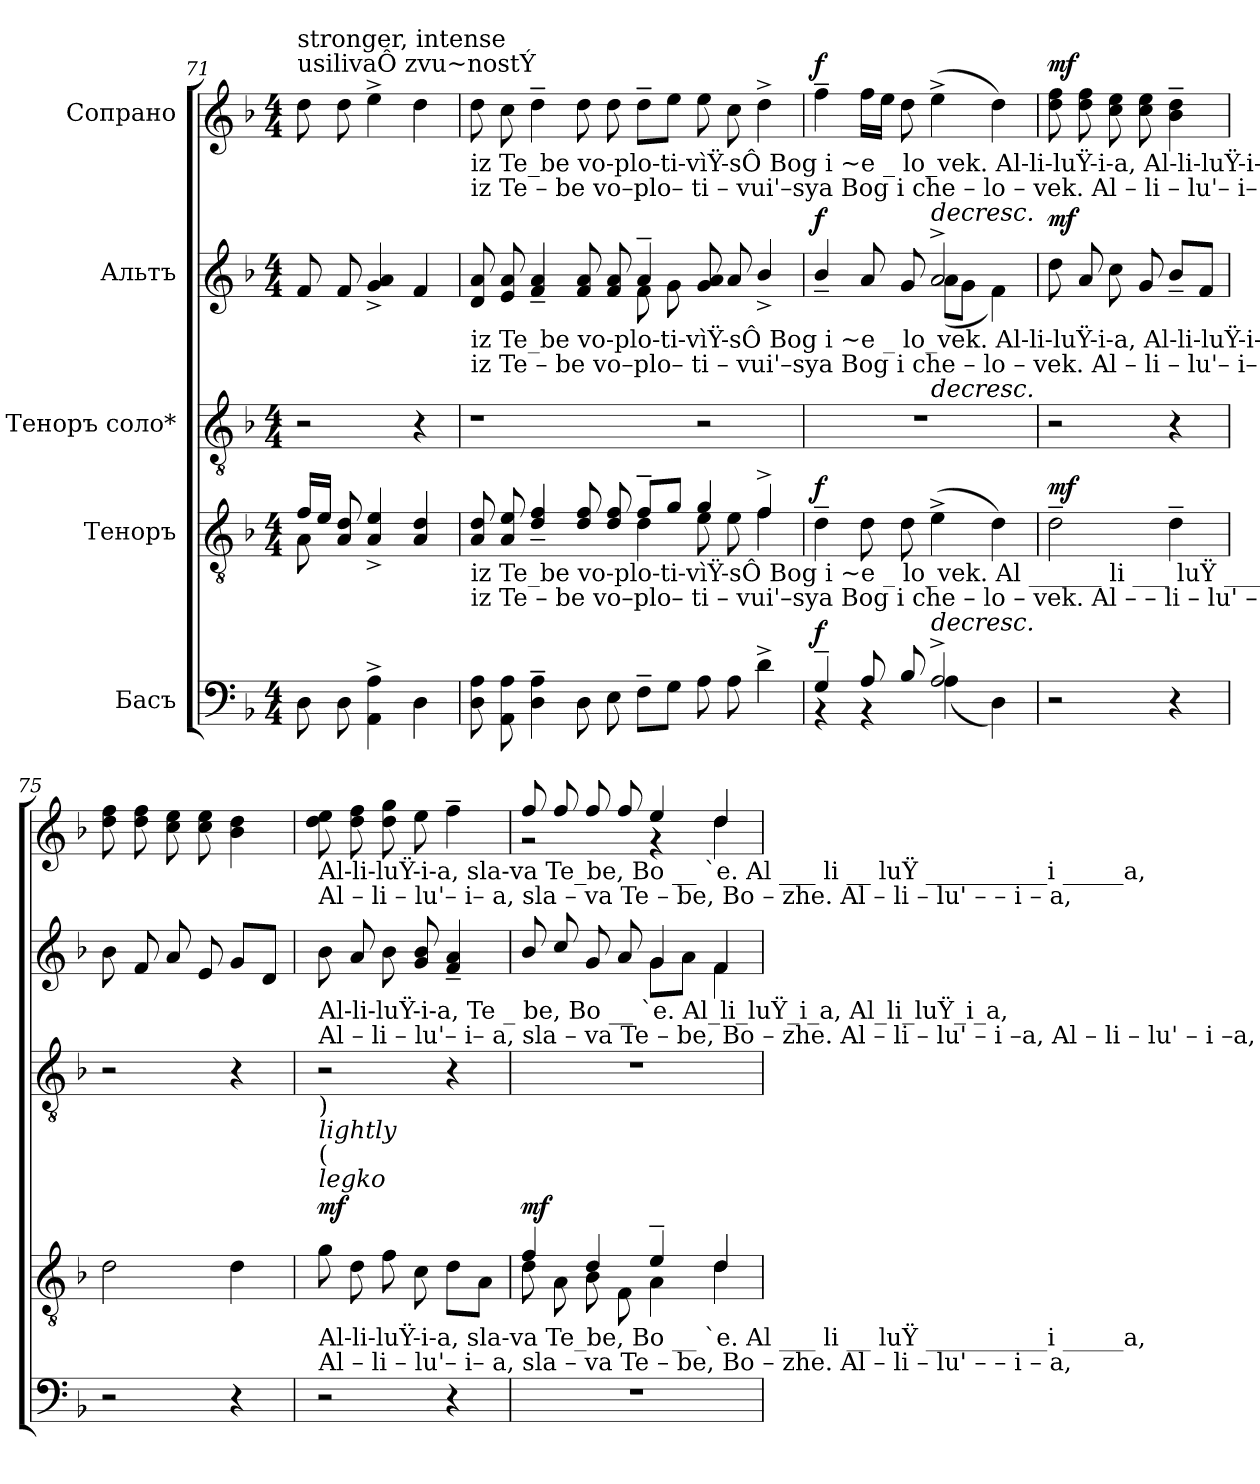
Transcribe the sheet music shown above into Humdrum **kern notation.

**kern	**dynam	**kern	**dynam	**kern	**kern	**dynam	**kern	**dynam
*part5	*part5	*part4	*part4	*part3	*part2	*part2	*part1	*part1
*staff5	*staff5	*staff4	*staff4	*staff3	*staff2	*staff2	*staff1	*staff1
*I"Басъ	*	*I"Теноръ	*	*I"Теноръ  соло*	*I"Альтъ	*	*I"Сопрано	*
*clefF4	*	*clefGv2	*	*clefGv2	*clefG2	*	*clefG2	*
*k[b-]	*	*k[b-]	*	*k[b-]	*k[b-]	*	*k[b-]	*
*M4/4	*	*M4/4	*	*M4/4	*M4/4	*	*M4/4	*
=71	=71	=71	=71	=71	=71	=71	=71	=71
*	*	*^	*	*	*	*	*	*
!	!	!	!	!	!	!	!	!LO:TX:a:t=usilivaÔ zvu~nostÝ	!
!	!	!	!	!	!	!	!	!LO:TX:a:t=stronger, intense	!
8D\	.	16f/LL	8A\	.	2r	8f/	.	8dd\	.
.	.	16e/JJ	.	.	.	.	.	.	.
8D\	.	8A/ 8d/	8ryy	.	.	8f/	.	8dd\	.
4AA\^ 4A\^	.	4A/^ 4e/^	2ryy	.	.	4g/^ 4a/^	.	4ee^\	.
4D\	.	4A/ 4d/	.	.	4r	4f/	.	4dd\	.
!!LO:PB:g=z
=72	=72	=72	=72	=72	=72	=72	=72	=72	=72
*	*	*	*	*	*	*^	*	*	*
!	!	!	!	!	!	!	!	!	!LO:TX:b:t=iz Te_be vo-plo-ti-vìŸ-sÔ Bog   i    ~e _ lo_vek.          Al-li-luŸ-i-a,       Al-li-luŸ-i-a,	!
!	!	!	!	!	!	!	!	!	!LO:TX:b:t=iz   Te – be  vo–plo– ti – vui'–sya Bog     i      che – lo – vek.               Al – li – lu'– i– a,           Al – li – lu'– i– a,	!
!	!	!	!	!	!	!LO:TX:b:t=iz Te_be vo-plo-ti-vìŸ-sÔ Bog   i    ~e _ lo_vek.          Al-li-luŸ-i-a,       Al-li-luŸ-i-a,	!	!	!	!
!	!	!	!	!	!	!LO:TX:b:t=iz   Te – be  vo–plo– ti – vui'–sya Bog     i      che – lo – vek.               Al – li – lu'– i– a,           Al – li – lu'– i– a,	!	!	!	!
!	!	!LO:TX:b:t=iz Te_be vo-plo-ti-vìŸ-sÔ Bog   i    ~e _ lo_vek.          Al ______  li ___ luŸ _______ ia,	!	!	!	!	!	!	!	!
!	!	!LO:TX:b:t=iz   Te – be  vo–plo– ti – vui'–sya Bog     i      che – lo – vek.               Al      –      –      li      –      lu'            –         ia,	!	!	!	!	!	!	!	!
8D\ 8A\	.	8A/ 8d/	4ryy	.	1r	8d/ 8a/	4ryy	.	8dd\	.
8AA\ 8A\	.	8A/ 8e/	.	.	.	8e/ 8a/	.	.	8cc\	.
4D\~ 4A\~	.	4d/~ 4f/~	4ryy	.	.	4f/~ 4a/~	4ryy	.	4dd~\	.
8D\	.	8d/ 8f/	4ryy	.	.	8f/ 8a/	4ryy	.	8dd\	.
8E\	.	8d/ 8f/	.	.	.	8f/ 8a/	.	.	8dd\	.
8F~\L	.	8f~/L	4d\	.	.	4a~/	8f\	.	8dd~\L	.
8G\J	.	8g/J	.	.	.	.	8g\	.	8ee\J	.
8A\	.	4g/	8e\	.	2r	8g/ 8a/	2ryy	.	8ee\	.
8A\	.	.	8e\	.	.	8a/	.	.	8cc\	.
4d^\	.	4f^/	4f\	.	.	4b-^/	.	.	4dd^\	.
=73	=73	=73	=73	=73	=73	=73	=73	=73	=73	=73
*^	*	*	*	*	*	*	*	*	*	*
!	!	!LO:DY:a	!	!	!LO:DY:a	!	!	!	!LO:DY:a	!	!LO:DY:a
*	*	*	*v	*v	*	*	*	*	*	*	*
4G~/	4r	f	4d~\	f	1r	4b-~/	4ryy	f	4ff~\	f
8A/	4r	.	8d\	.	.	8a/	4ryy	.	16ff\LL	.
.	.	.	.	.	.	.	.	.	16ee\JJ	.
8B-/	.	.	8d\	.	.	8g/	.	.	8dd\	.
!	!	!	!	!LO:HP:b	!	!	!	!LO:HP:b	!	!LO:HP:b
2A^/	(4A\	.	(4e^\	>	.	2a^/	(8a\L	>	(4ee^\	>
.	.	.	.	.	.	.	8g\J	.	.	.
.	4D\)	.	4d\)	.	.	.	4f\)	.	4dd\)	.
=74	=74	=74	=74	=74	=74	=74	=74	=74	=74	=74
!	!	!	!	!LO:DY:a	!	!	!	!LO:DY:a	!	!LO:DY:a
*v	*v	*	*	*	*	*v	*v	*	*	*
2r	.	2d~\	mf	2r	8dd\	mf	8dd\ 8ff\	mf
.	.	.	.	.	8a/	.	8dd\ 8ff\	.
.	.	.	.	.	8cc\	.	8cc\ 8ee\	.
.	.	.	.	.	8g/	.	8cc\ 8ee\	.
4r	.	4d~\	.	4r	8b-~/L	.	4b-\~ 4dd\~	.
.	.	.	.	.	8f/J	.	.	.
=75	=75	=75	=75	=75	=75	=75	=75	=75
2r	.	2d\	.	2r	8b-\	.	8dd\ 8ff\	.
.	.	.	.	.	8f/	.	8dd\ 8ff\	.
.	.	.	.	.	8a/	.	8cc\ 8ee\	.
.	.	.	.	.	8e/	.	8cc\ 8ee\	.
4r	.	4d\	.	4r	8g/L	.	4b-\ 4dd\	.
.	.	.	.	.	8d/J	.	.	.
!!LO:LB:g=z
=76	=76	=76	=76	=76	=76	=76	=76	=76
!	!	!	!	!	!	!	!LO:TX:b:t=Al-li-luŸ-i-a,        sla-va Te_be, Bo __ `e.      Al ___ li __  luŸ __________i _____a,	!
!	!	!	!	!	!	!	!LO:TX:b:t=Al – li – lu'– i– a,            sla – va  Te – be,  Bo  –   zhe.         Al      –      li      –     lu'     –       –            i      –       a,	!
!	!	!	!	!	!LO:TX:b:t=Al-li-luŸ-i-a,         Te   _   be,      Bo __ `e.      Al_li_luŸ_i_a,            Al_li_luŸ_i_a,	!	!	!
!	!	!	!	!	!LO:TX:b:t=Al – li – lu'– i– a,            sla – va  Te – be,  Bo  –   zhe.         Al  –  li –  lu'  – i –a,                Al  –  li –  lu'  – i –a,	!	!	!
!	!	!LO:TX:a:i:t=legko	!	!	!	!	!	!
!	!	!LO:TX:a:t=(	!	!	!	!	!	!
!	!	!LO:TX:a:i:t=lightly	!	!	!	!	!	!
!	!	!LO:TX:a:t=)	!	!	!	!	!	!
!	!	!LO:TX:b:t=Al-li-luŸ-i-a,        sla-va Te_be, Bo __ `e.      Al ___ li __  luŸ __________i _____a,	!	!	!	!	!	!
!	!	!LO:TX:b:t=Al – li – lu'– i– a,            sla – va  Te – be,  Bo  –   zhe.         Al      –      li      –     lu'     –       –            i      –       a,	!	!	!	!	!	!
!	!	!	!LO:DY:a	!	!	!	!	!
2r	.	8g\	mf	2r	8b-\	.	8dd\ 8ee\	.
.	.	8d\	.	.	8a/	.	8dd\ 8ff\	.
.	.	8f\	.	.	8b-\	.	8dd\ 8gg\	.
.	.	8c\	.	.	8g/ 8b-/	.	8ee\	.
4r	.	8d\L	.	4r	4f/~ 4a/~	.	4ff~\	.
.	.	8A\J	.	.	.	.	.	.
=77	=77	=77	=77	=77	=77	=77	=77	=77
*	*	*^	*	*	*^	*	*^	*
!	!	!	!	!LO:DY:a	!	!	!	!	!	!	!
1r	.	4f/	8d\	mf	1r	8b-/	4ryy	.	8ff/	2r	.
.	.	.	8A\	.	.	8cc/	.	.	8ff/	.	.
.	.	4d/	8B-\	.	.	8g/	4ryy	.	8ff/	.	.
.	.	.	8F\	.	.	8a/	.	.	8ff/	.	.
.	.	4e~/	4A\	.	.	4g/	8g\L	.	4ee/	4r	.
.	.	.	.	.	.	.	8a\J	.	.	.	.
.	.	4d/	4d\	.	.	4f/	4f\	.	4dd/	4dd\	.
*	*	*	*	*	*	*v	*v	*	*	*	*
*	*	*v	*v	*	*	*	*	*v	*v	*
.	.	.	]	.	.	]	.	]
=	=	=	=	=	=	=	=	=
*-	*-	*-	*-	*-	*-	*-	*-	*-
